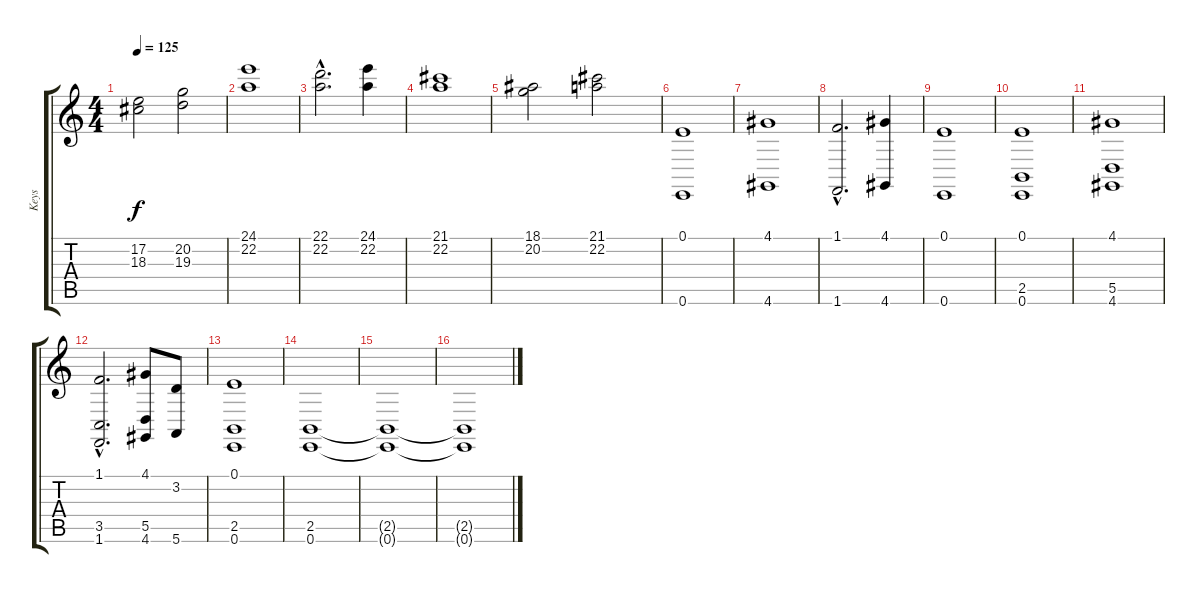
\track ("Keys" "Keys") {instrument stringensemble1}
\staff {score tabs}
\tuning (E4 B3 G3 D3 A2 E2) {hide}
\ts (4 4)
\tempo 125
\clef g2
\ks c
(17.2{t} 18.3{t}).2{dy f} (20.2 19.3).2 |
(24.1 22.2).1 |
(22.1{hac} 22.2{hac}).2{d} (24.1 22.2).4 |
(21.1 22.2).1 |
(18.1 20.2).2 (21.1 22.2).2 |
(0.1 0.6).1 |
(4.1 4.6).1 |
(1.1{hac} 1.6{hac}).2{d} (4.1 4.6).4 |
(0.1 0.6).1 |
(0.1 2.5 0.6).1 |
(4.1 5.5 4.6).1 |
(1.1{hac} 3.5{hac} 1.6{hac}).2{d} (4.1 5.5 4.6).8 (3.2 5.6).8 |
(0.1 2.5 0.6).1 |
(2.5 0.6).1 |
(2.5{t} 0.6{t}).1 |
(2.5{t} 0.6{t}).1{volume 0}
